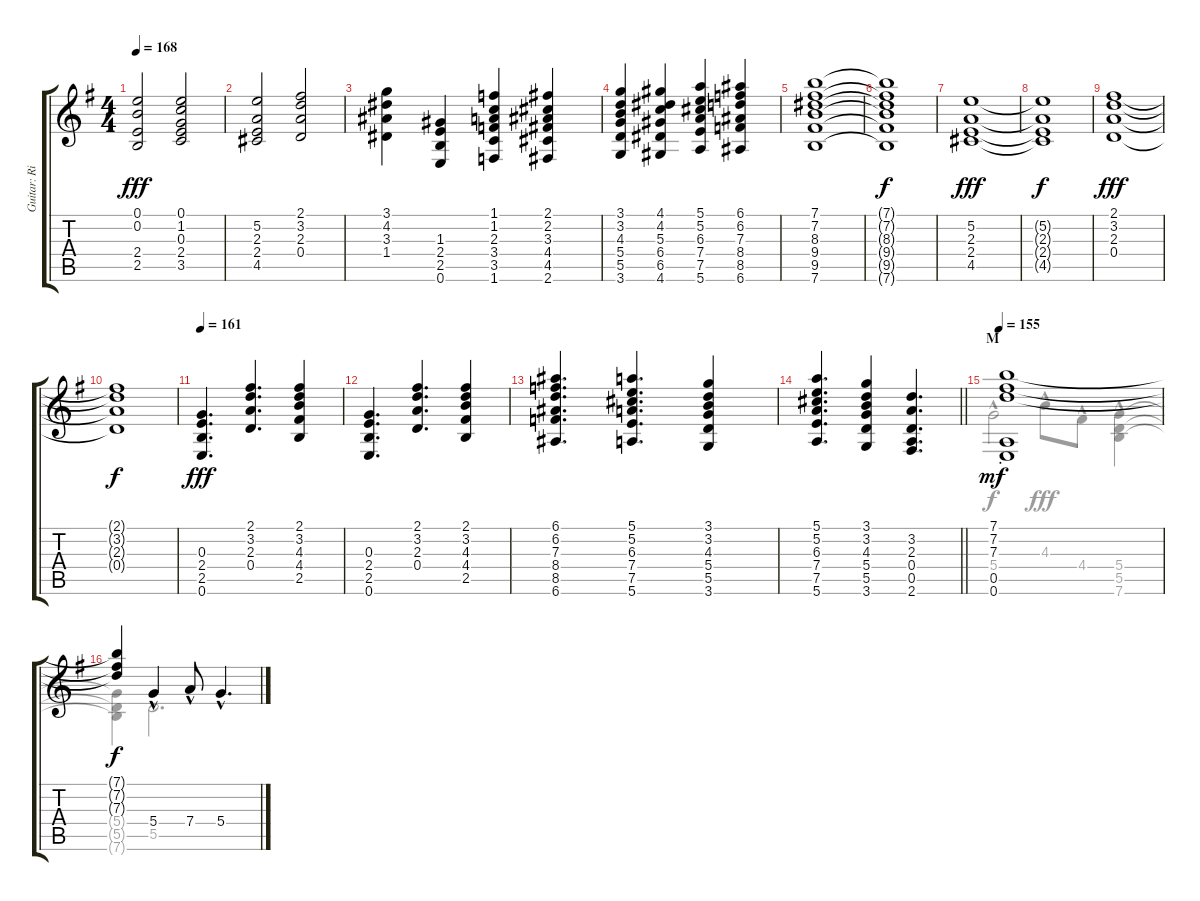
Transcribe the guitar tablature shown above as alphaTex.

\track ("Guitar: Rik" "Guitar: Ri") {instrument acousticguitarsteel}
\staff {score tabs}
\tuning (E4 B3 G3 D3 A2 E2) {hide}
\voice
\ts (4 4)
\tempo 168
\clef g2
\ks g
(0.1 0.2 2.4 2.5).2{dy fff} (0.1 1.2 0.3 2.4 3.5).2 |
(5.2 2.3 2.4 4.5).2 (2.1 3.2 2.3 0.4).2 |
(3.1 4.2 3.3 1.4).4 (1.3 2.4 2.5 0.6).4 (1.1 1.2 2.3 3.4 3.5 1.6).4 (2.1 2.2 3.3 4.4 4.5 2.6).4 |
(3.1 3.2 4.3 5.4 5.5 3.6).4 (4.1 4.2 5.3 6.4 6.5 4.6).4 (5.1 5.2 6.3 7.4 7.5 5.6).4 (6.1 6.2 7.3 8.4 8.5 6.6).4 |
(7.1 7.2 8.3 9.4 9.5 7.6).1 |
(7.1{t} 7.2{t} 8.3{t} 9.4{t} 9.5{t} 7.6{t}).1{dy f} |
(5.2 2.3 2.4 4.5).1{dy fff} |
(5.2{t} 2.3{t} 2.4{t} 4.5{t}).1{dy f} |
(2.1 3.2 2.3 0.4).1{dy fff} |
(2.1{t} 3.2{t} 2.3{t} 0.4{t}).1{dy f} |
\tempo 161
(0.3 2.4 2.5 0.6).4{d dy fff} (2.1 3.2 2.3 0.4).4{d} (2.1 3.2 4.3 4.4 2.5).4 |
(0.3 2.4 2.5 0.6).4{d} (2.1 3.2 2.3 0.4).4{d} (2.1 3.2 4.3 4.4 2.5).4 |
(6.1 6.2 7.3 8.4 8.5 6.6).4{d} (5.1 5.2 6.3 7.4 7.5 5.6).4{d} (3.1 3.2 4.3 5.4 5.5 3.6).4 |
\barLineRight lightlight
(5.1 5.2 6.3 7.4 7.5 5.6).4{d} (3.1 3.2 4.3 5.4 5.5 3.6).4 (3.2 2.3 0.4 0.5 2.6).4{d} |
\section ("" "M")
\tempo 155
(7.1{st} 7.2{st} 7.3{st} 0.5{st} 0.6{st}).1{dy mf} |
(7.1{t} 7.2{t} 7.3{t}).4{dy f} 5.4{hac}.4 7.4{hac}.8 5.4{hac}.4{d}
\voice
\clef g2
\ottava regular
\simile none
\ks g
|
|
|
|
|
|
|
|
|
|
|
|
|
\barLineRight lightlight
|
5.4{hac}.2 4.3{hac}.8{dy fff} 4.4{hac}.8 (5.4{hac} 5.5{hac} 7.6{hac}).4 |
(5.4{t} 5.5{t} 7.6{t}).4{dy f} 5.5.2{d}
